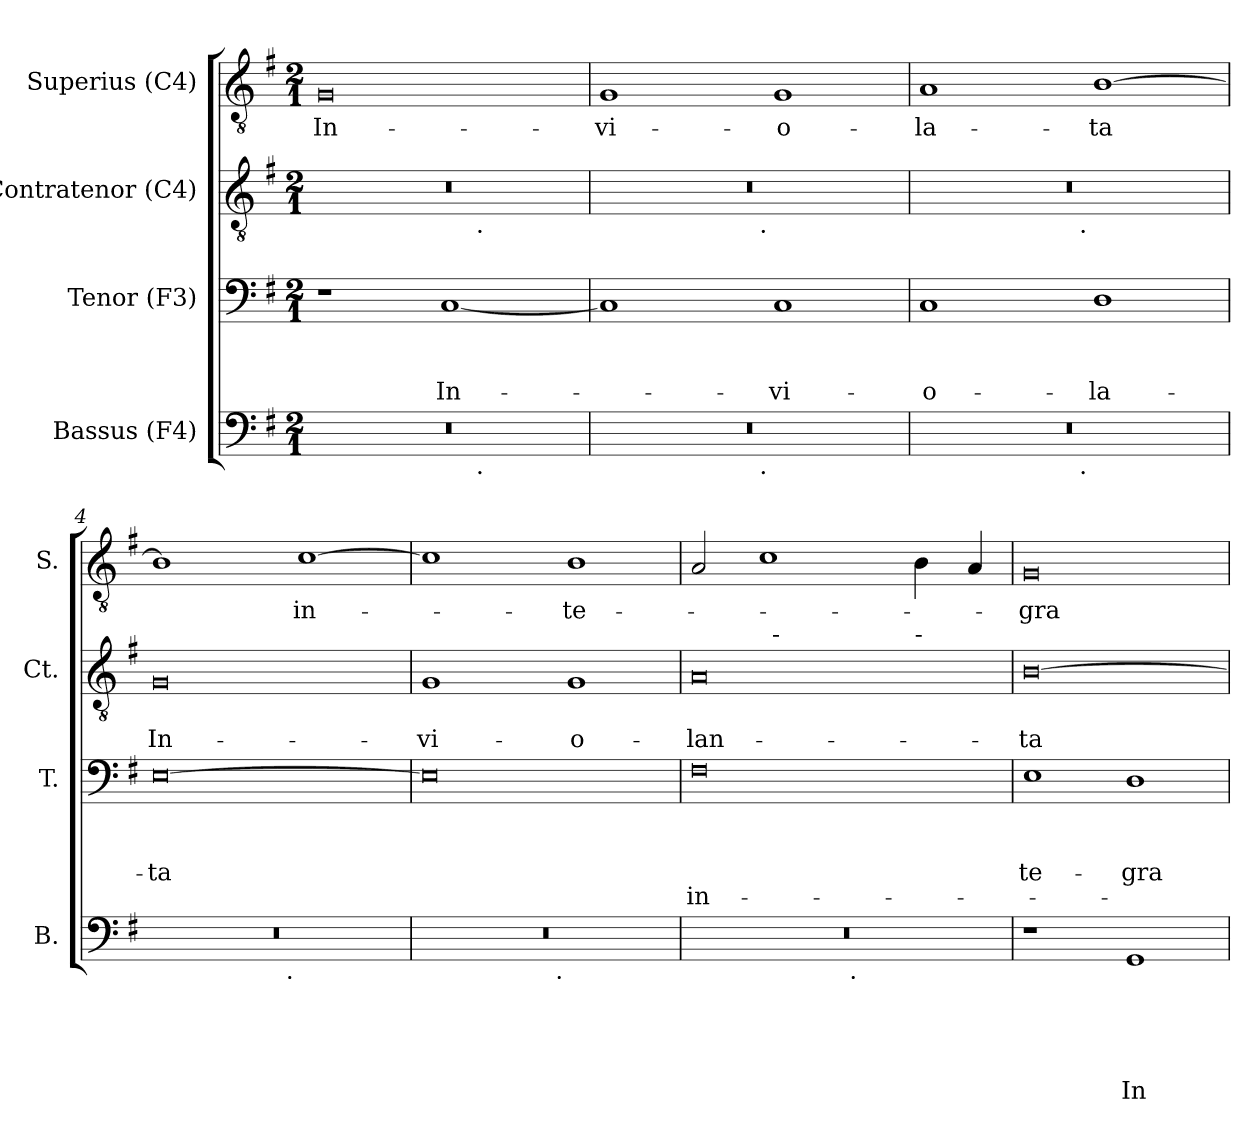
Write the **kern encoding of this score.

**kern	**text	**text	**text	**text	**text	**kern	**text	**text	**text	**text	**kern	**text	**text	**kern	**text
*part4	*part4	*part4	*part4	*part4	*part4	*part3	*part3	*part3	*part3	*part3	*part2	*part2	*part2	*part1	*part1
*staff4	*staff4	*staff4	*staff4	*staff4	*staff4	*staff3	*staff3	*staff3	*staff3	*staff3	*staff2	*staff2	*staff2	*staff1	*staff1
*I"Bassus (F4)	*	*	*	*	*	*I"Tenor (F3)	*	*	*	*	*I"Contratenor (C4)	*	*	*I"Superius (C4)	*
*I'B.	*	*	*	*	*	*I'T.	*	*	*	*	*I'Ct.	*	*	*I'S.	*
*clefF4	*	*	*	*	*	*clefF4	*	*	*	*	*clefGv2	*	*	*clefGv2	*
*k[f#]	*	*	*	*	*	*k[f#]	*	*	*	*	*k[f#]	*	*	*k[f#]	*
*G:	*	*	*	*	*	*G:	*	*	*	*	*G:	*	*	*G:	*
*M2/1	*	*	*	*	*	*M2/1	*	*	*	*	*M2/1	*	*	*M2/1	*
=1	=1	=1	=1	=1	=1	=1	=1	=1	=1	=1	=1	=1	=1	=1	=1
!	!	!	!	!	!	!	!	!	!	!	!	!	!	!	!LO:LY:b:rj
*^	*	*	*	*	*	*	*	*	*	*	*^	*	*	*	*
0r	1ryy	.	.	.	.	.	1r	.	.	.	.	0r	1ryy	.	.	0G	In-
!	!	!	!	!	!	!	!	!	!	!LO:LY:b	!	!	!	!	!	!	!
.	8ryy	.	.	.	.	.	[<1C	.	.	In-	.	.	8ryy	.	.	.	.
!	!	!	!	!	!	!	!	!	!	!	!	!	!LO:TX:b:t=.	!	!	!	!
!	!LO:TX:b:t=.	!	!	!	!	!	!	!	!	!	!	!	!	!	!	!	!
.	2..ryy	.	.	.	.	.	.	.	.	.	.	.	2..ryy	.	.	.	.
=2	=2	=2	=2	=2	=2	=2	=2	=2	=2	=2	=2	=2	=2	=2	=2	=2	=2
!	!	!	!	!	!	!	!	!	!	!	!	!	!	!	!	!	!LO:LY:b
0r	2ryy	.	.	.	.	.	1C]	.	.	.	.	0r	2ryy	.	.	1G	-vi-
.	4...ryy	.	.	.	.	.	.	.	.	.	.	.	4...ryy	.	.	.	.
!	!	!	!	!	!	!	!	!	!	!	!	!	!LO:TX:b:t=.	!	!	!	!
!	!LO:TX:b:t=.	!	!	!	!	!	!	!	!	!	!	!	!	!	!	!	!
.	1ryy	.	.	.	.	.	.	.	.	.	.	.	1ryy	.	.	.	.
!	!	!	!	!	!	!	!	!	!	!LO:LY:b	!	!	!	!	!	!	!LO:LY:b:rj
.	.	.	.	.	.	.	1C	.	.	-vi-	.	.	.	.	.	1G	-o-
.	32ryy	.	.	.	.	.	.	.	.	.	.	.	32ryy	.	.	.	.
=3	=3	=3	=3	=3	=3	=3	=3	=3	=3	=3	=3	=3	=3	=3	=3	=3	=3
!	!	!	!	!	!	!	!	!	!	!LO:LY:b:rj	!	!	!	!	!	!	!LO:LY:b
0r	2ryy	.	.	.	.	.	1C	.	.	-o-	.	0r	2ryy	.	.	1A	-la-
.	4...ryy	.	.	.	.	.	.	.	.	.	.	.	4...ryy	.	.	.	.
!	!	!	!	!	!	!	!	!	!	!	!	!	!LO:TX:b:t=.	!	!	!	!
!	!LO:TX:b:t=.	!	!	!	!	!	!	!	!	!	!	!	!	!	!	!	!
.	1ryy	.	.	.	.	.	.	.	.	.	.	.	1ryy	.	.	.	.
!	!	!	!	!	!	!	!	!	!	!LO:LY:b	!	!	!	!	!	!	!LO:LY:b
.	.	.	.	.	.	.	1D	.	.	-la-	.	.	.	.	.	[>1B	-ta
.	32ryy	.	.	.	.	.	.	.	.	.	.	.	32ryy	.	.	.	.
=4	=4	=4	=4	=4	=4	=4	=4	=4	=4	=4	=4	=4	=4	=4	=4	=4	=4
!	!	!	!	!	!	!	!	!	!	!LO:LY:b:rj	!	!	!	!	!LO:LY:b:rj	!	!
*	*	*	*	*	*	*	*	*	*	*	*	*v	*v	*	*	*	*
0r	2ryy	.	.	.	.	.	[>0E	.	.	-ta	.	0G	.	In-	1B]	.
.	4...ryy	.	.	.	.	.	.	.	.	.	.	.	.	.	.	.
!	!LO:TX:b:t=.	!	!	!	!	!	!	!	!	!	!	!	!	!	!	!
.	1ryy	.	.	.	.	.	.	.	.	.	.	.	.	.	.	.
!	!	!	!	!	!	!	!	!	!	!	!	!	!	!	!	!LO:LY:b
.	.	.	.	.	.	.	.	.	.	.	.	.	.	.	[>1c	in-
.	32ryy	.	.	.	.	.	.	.	.	.	.	.	.	.	.	.
=5	=5	=5	=5	=5	=5	=5	=5	=5	=5	=5	=5	=5	=5	=5	=5	=5
!	!	!	!	!	!	!	!	!	!	!	!	!	!	!LO:LY:b	!	!
0r	2ryy	.	.	.	.	.	0E]	.	.	.	.	1G	.	-vi-	1c]	.
.	4...ryy	.	.	.	.	.	.	.	.	.	.	.	.	.	.	.
!	!LO:TX:b:t=.	!	!	!	!	!	!	!	!	!	!	!	!	!	!	!
.	1ryy	.	.	.	.	.	.	.	.	.	.	.	.	.	.	.
!	!	!	!	!	!	!	!	!	!	!	!	!	!	!LO:LY:b:rj	!	!LO:LY:b
.	.	.	.	.	.	.	.	.	.	.	.	1G	.	-o-	1B	-te-
.	32ryy	.	.	.	.	.	.	.	.	.	.	.	.	.	.	.
!!LO:LB:g=z
=6	=6	=6	=6	=6	=6	=6	=6	=6	=6	=6	=6	=6	=6	=6	=6	=6
!	!	!	!	!	!	!	!	!	!	!	!LO:LY:b:rj	!	!	!LO:LY:b	!	!
*	*	*	*	*	*	*	*	*	*	*	*	*^	*	*	*	*
*	*	*	*	*	*	*	*	*	*	*	*	*	*^	*	*	*	*
0r	1ryy	.	.	.	.	.	0F#	.	.	.	in-	0A	2ryy	1.ryy	.	-lan-	2A/	.
.	.	.	.	.	.	.	.	.	.	.	.	.	32ryy	.	.	.	1c	.
!	!	!	!	!	!	!	!	!	!	!	!	!	!LO:TX:a:t=-	!	!	!	!	!
.	.	.	.	.	.	.	.	.	.	.	.	.	1ryy	.	.	.	.	.
.	32ryy	.	.	.	.	.	.	.	.	.	.	.	.	.	.	.	.	.
!	!LO:TX:b:t=.	!	!	!	!	!	!	!	!	!	!	!	!	!	!	!	!	!
.	2ryy	.	.	.	.	.	.	.	.	.	.	.	.	.	.	.	.	.
!	!	!	!	!	!	!	!	!	!	!	!	!	!	!LO:TX:a:t=-	!	!	!	!
.	.	.	.	.	.	.	.	.	.	.	.	.	.	2ryy	.	.	4B\	.
.	4...ryy	.	.	.	.	.	.	.	.	.	.	.	4...ryy	.	.	.	.	.
.	.	.	.	.	.	.	.	.	.	.	.	.	.	.	.	.	4A/	.
=7	=7	=7	=7	=7	=7	=7	=7	=7	=7	=7	=7	=7	=7	=7	=7	=7	=7	=7
!	!	!	!	!	!	!	!	!	!	!LO:LY:b	!	!	!	!	!	!LO:LY:b:rj	!	!LO:LY:b:rj
*v	*v	*	*	*	*	*	*	*	*	*	*	*v	*v	*v	*	*	*	*
1r	.	.	.	.	.	1E	.	.	te-	.	[>0B	.	-ta	0G	-gra
!	!	!	!	!	!LO:LY:b	!	!	!	!LO:LY:b	!	!	!	!	!	!
1GG	.	.	.	.	In-	1D	.	.	-gra	.	.	.	.	.	.
=	=	=	=	=	=	=	=	=	=	=	=	=	=	=	=
*-	*-	*-	*-	*-	*-	*-	*-	*-	*-	*-	*-	*-	*-	*-	*-
